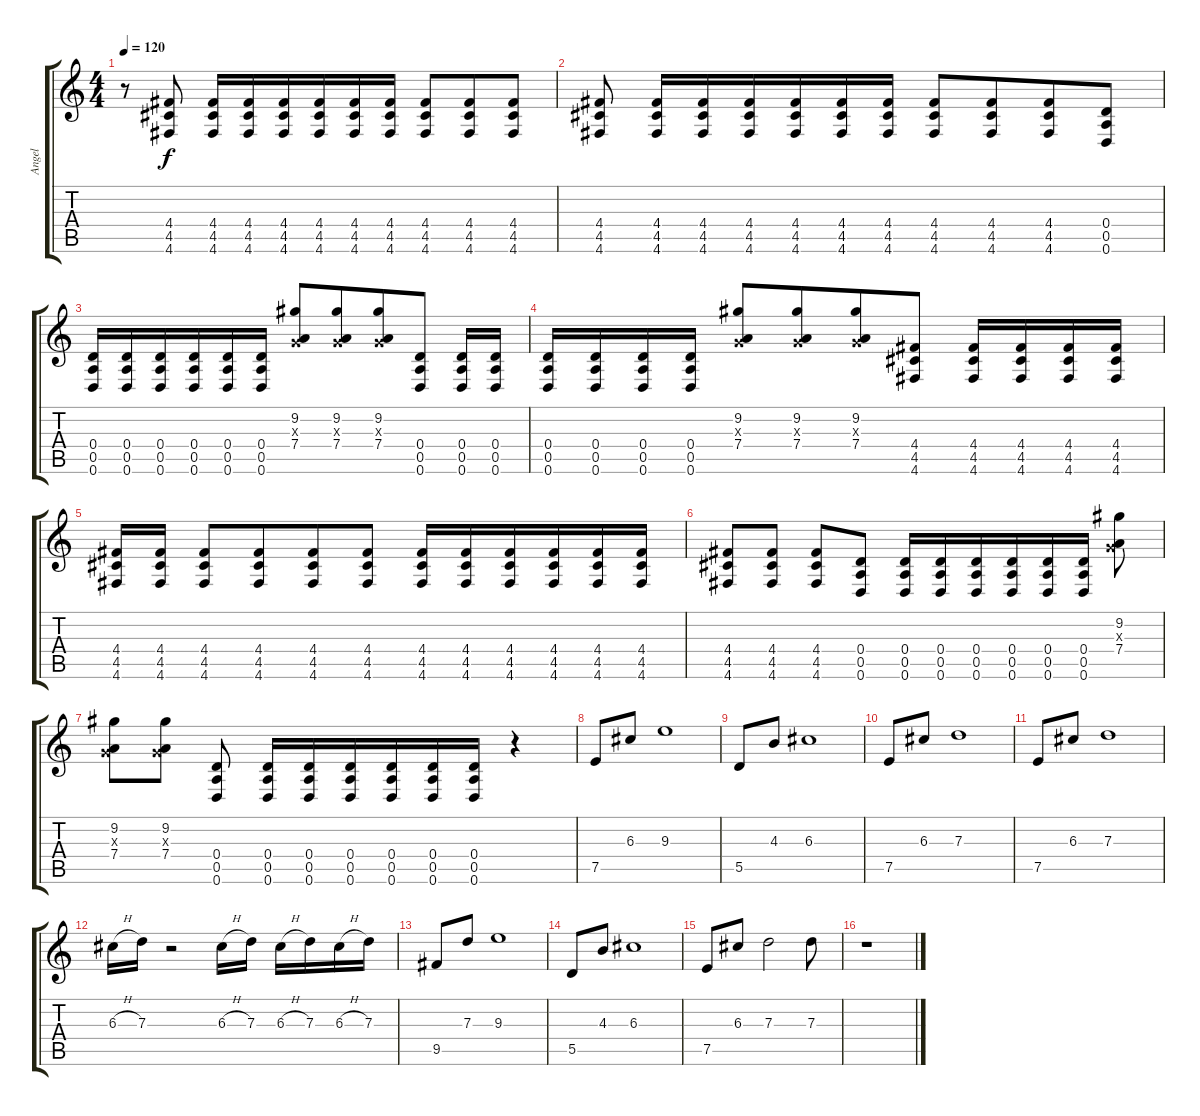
\track ("Angel" "Angel") {instrument distortionguitar}
\staff {score tabs}
\tuning (E4 B3 G3 D3 A2 D2) {hide}
\ts (4 4)
\tempo 120
\clef g2
\ks c
r.8{dy f} (4.4 4.5 4.6).8 (4.4 4.5 4.6).16 (4.4 4.5 4.6).16 (4.4 4.5 4.6).16 (4.4 4.5 4.6).16{beam merge} (4.4 4.5 4.6).16 (4.4 4.5 4.6).16{beam split} (4.4 4.5 4.6).8{beam merge} (4.4 4.5 4.6).8 (4.4 4.5 4.6).8 |
(4.4 4.5 4.6).8{beam split} (4.4 4.5 4.6).16 (4.4 4.5 4.6).16{beam merge} (4.4 4.5 4.6).16 (4.4 4.5 4.6).16 (4.4 4.5 4.6).16 (4.4 4.5 4.6).16 (4.4 4.5 4.6).8 (4.4 4.5 4.6).8{beam merge} (4.4 4.5 4.6).8 (0.4 0.5 0.6).8 |
(0.4 0.5 0.6).16 (0.4 0.5 0.6).16 (0.4 0.5 0.6).16 (0.4 0.5 0.6).16{beam merge} (0.4 0.5 0.6).16 (0.4 0.5 0.6).16{beam split} (9.2 0.3{x} 7.4).8{beam merge} (9.2 0.3{x} 7.4).8{beam merge} (9.2 0.3{x} 7.4).8{beam merge} (0.4 0.5 0.6).8{beam split} (0.4 0.5 0.6).16 (0.4 0.5 0.6).16 |
(0.4 0.5 0.6).16 (0.4 0.5 0.6).16 (0.4 0.5 0.6).16 (0.4 0.5 0.6).16{beam split} (9.2 0.3{x} 7.4).8{beam merge} (9.2 0.3{x} 7.4).8{beam merge} (9.2 0.3{x} 7.4).8 (4.4 4.5 4.6).8 (4.4 4.5 4.6).16 (4.4 4.5 4.6).16 (4.4 4.5 4.6).16 (4.4 4.5 4.6).16 |
(4.4 4.5 4.6).16 (4.4 4.5 4.6).16{beam split} (4.4 4.5 4.6).8{beam merge} (4.4 4.5 4.6).8 (4.4 4.5 4.6).8{beam merge} (4.4 4.5 4.6).8{beam split} (4.4 4.5 4.6).16 (4.4 4.5 4.6).16{beam merge} (4.4 4.5 4.6).16 (4.4 4.5 4.6).16 (4.4 4.5 4.6).16 (4.4 4.5 4.6).16 |
(4.4 4.5 4.6).8 (4.4 4.5 4.6).8 (4.4 4.5 4.6).8 (0.4 0.5 0.6).8 (0.4 0.5 0.6).16 (0.4 0.5 0.6).16 (0.4 0.5 0.6).16 (0.4 0.5 0.6).16{beam merge} (0.4 0.5 0.6).16 (0.4 0.5 0.6).16{beam split} (9.2 0.3{x} 7.4).8 |
(9.2 0.3{x} 7.4).8{beam merge} (9.2 0.3{x} 7.4).8 (0.4 0.5 0.6).8{beam split} (0.4 0.5 0.6).16 (0.4 0.5 0.6).16{beam merge} (0.4 0.5 0.6).16 (0.4 0.5 0.6).16 (0.4 0.5 0.6).16 (0.4 0.5 0.6).16 r.4 |
7.5.8 6.3.8 9.3.1 |
5.5.8 4.3.8 6.3.1 |
7.5.8 6.3.8 7.3.1 |
7.5.8 6.3.8 7.3.1 |
6.3{h}.16 7.3.16 r.2 6.3{h}.16 7.3.16 6.3{h}.16 7.3.16 6.3{h}.16 7.3.16 |
9.5.8 7.3.8 9.3.1 |
5.5.8 4.3.8 6.3.1 |
7.5.8 6.3.8 7.3.2 7.3.8 |
r.1
